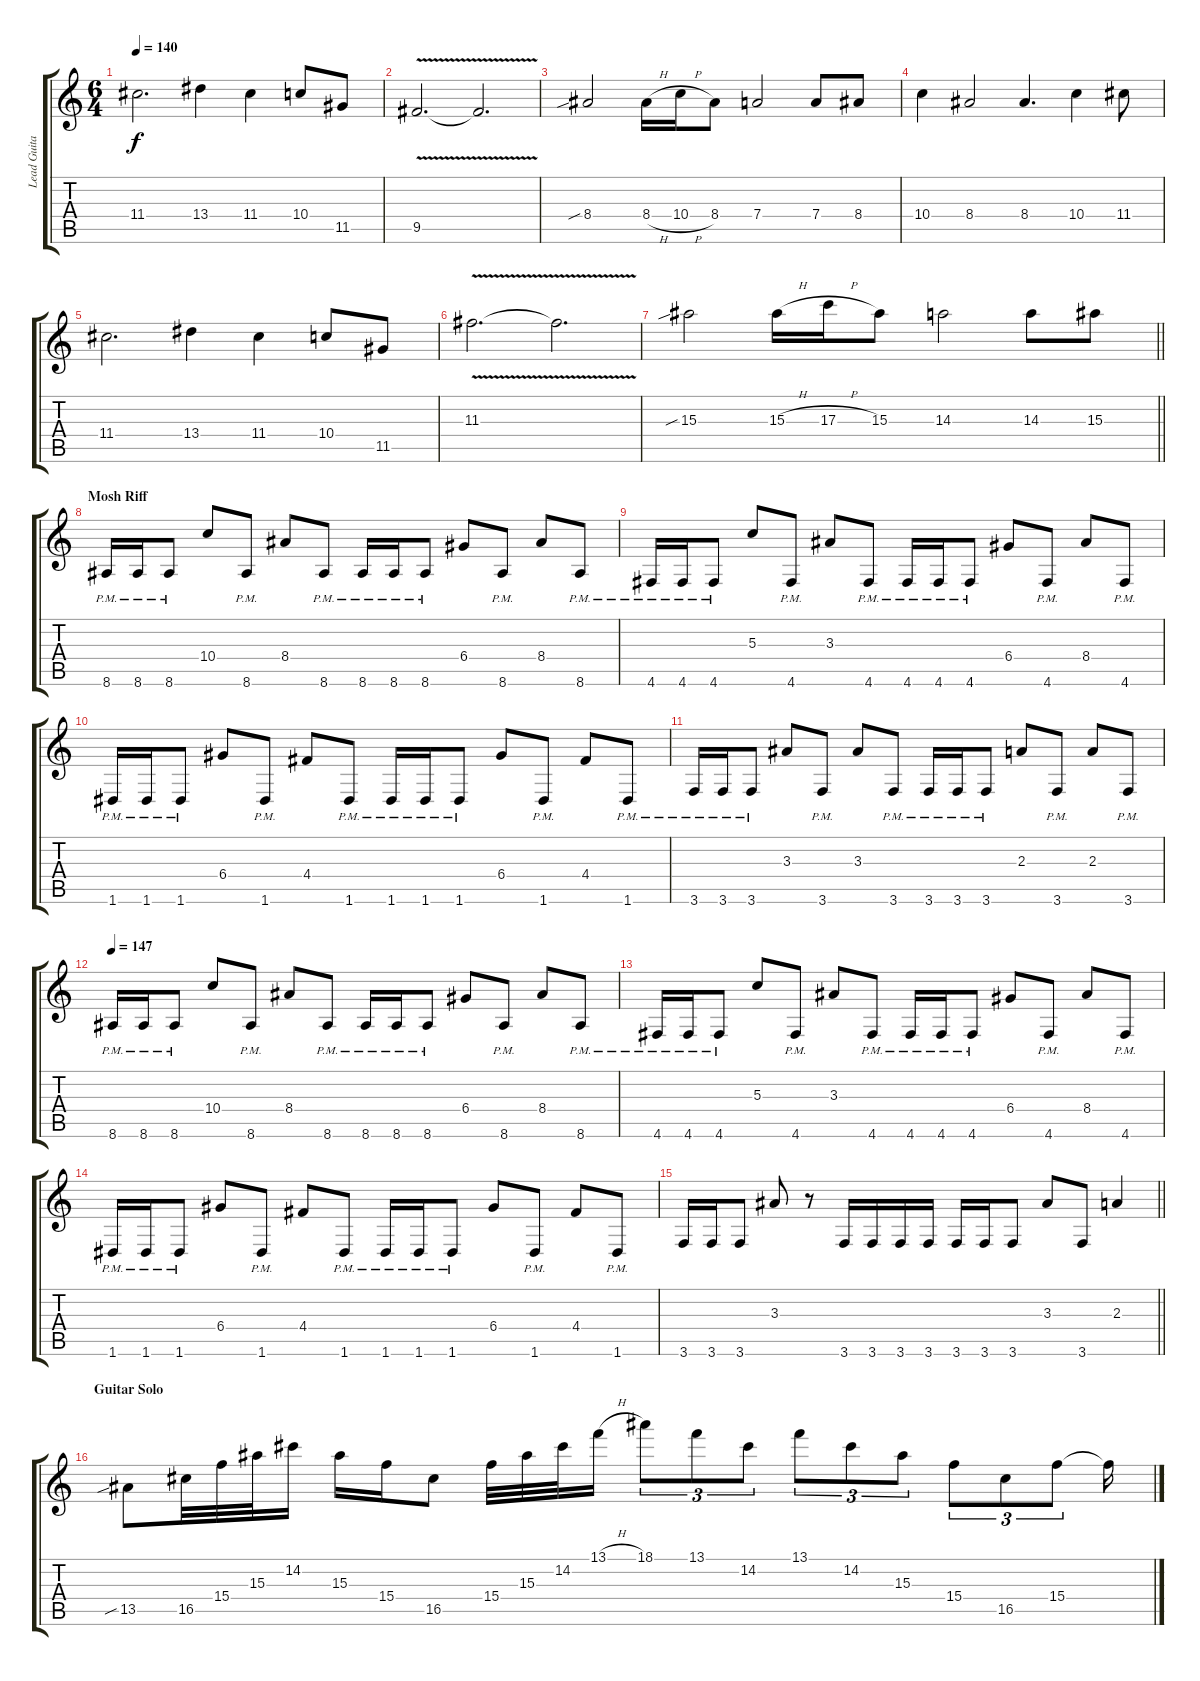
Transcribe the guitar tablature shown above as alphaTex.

\track ("Lead Guitar" "Lead Guita") {instrument distortionguitar}
\staff {score tabs}
\tuning (E4 B3 G3 D3 A2 D2) {hide}
\ts (6 4)
\tempo 140
\clef g2
\ks c
11.4.2{d dy f} 13.4.4 11.4.4 10.4.8 11.5.8 |
9.5{v}.2{d} 9.5{t}.2{d} |
8.4{sib}.2 8.4{h}.16 10.4{h}.16 8.4.8 7.4.2 7.4.8 8.4.8 |
10.4.4 8.4.2 8.4.4{d} 10.4.4 11.4.8 |
11.4.2{d} 13.4.4 11.4.4 10.4.8 11.5.8 |
11.3{v}.2{d} 11.3{t}.2{d} |
\barLineRight lightlight
15.3{sib}.2 15.3{h}.16 17.3{h}.16 15.3.8 14.3.2 14.3.8 15.3.8 |
\section ("" "Mosh Riff")
8.6{pm}.16{instrument distortionguitar} 8.6{pm}.16 8.6{pm}.8 10.4.8 8.6{pm}.8 8.4.8 8.6{pm}.8 8.6{pm}.16 8.6{pm}.16 8.6{pm}.8 6.4.8 8.6{pm}.8 8.4.8 8.6{pm}.8 |
4.6{pm}.16 4.6{pm}.16 4.6{pm}.8 5.3.8 4.6{pm}.8 3.3.8 4.6{pm}.8 4.6{pm}.16 4.6{pm}.16 4.6{pm}.8 6.4.8 4.6{pm}.8 8.4.8 4.6{pm}.8 |
1.6{pm}.16 1.6{pm}.16 1.6{pm}.8 6.4.8 1.6{pm}.8 4.4.8 1.6{pm}.8 1.6{pm}.16 1.6{pm}.16 1.6{pm}.8 6.4.8 1.6{pm}.8 4.4.8 1.6{pm}.8 |
3.6{pm}.16 3.6{pm}.16 3.6{pm}.8 3.3.8 3.6{pm}.8 3.3.8 3.6{pm}.8 3.6{pm}.16 3.6{pm}.16 3.6{pm}.8 2.3.8 3.6{pm}.8 2.3.8 3.6{pm}.8 |
\tempo 147
8.6{pm}.16 8.6{pm}.16 8.6{pm}.8 10.4.8 8.6{pm}.8 8.4.8 8.6{pm}.8 8.6{pm}.16 8.6{pm}.16 8.6{pm}.8 6.4.8 8.6{pm}.8 8.4.8 8.6{pm}.8 |
4.6{pm}.16 4.6{pm}.16 4.6{pm}.8 5.3.8 4.6{pm}.8 3.3.8 4.6{pm}.8 4.6{pm}.16 4.6{pm}.16 4.6{pm}.8 6.4.8 4.6{pm}.8 8.4.8 4.6{pm}.8 |
1.6{pm}.16 1.6{pm}.16 1.6{pm}.8 6.4.8 1.6{pm}.8 4.4.8 1.6{pm}.8 1.6{pm}.16 1.6{pm}.16 1.6{pm}.8 6.4.8 1.6{pm}.8 4.4.8 1.6{pm}.8 |
\barLineRight lightlight
3.6.16 3.6.16 3.6.8 3.3.8 r.8 3.6.16 3.6.16 3.6.16 3.6.16 3.6.16 3.6.16 3.6.8 3.3.8 3.6.8 2.3.4 |
\section ("" "Guitar Solo")
13.5{sib}.8 16.5.32 15.4.32 15.3.32 14.2.16 15.3.16 15.4.16 16.5.8 15.4.32 15.3.32 14.2.32 13.1{h}.16 18.1.8{tu (3 2)} 13.1.8{tu (3 2)} 14.2.8{tu (3 2)} 13.1.8{tu (3 2)} 14.2.8{tu (3 2)} 15.3.8{tu (3 2)} 15.4.8{tu (3 2)} 16.5.8{tu (3 2)} 15.4.8{tu (3 2)} 15.4{t}.16
